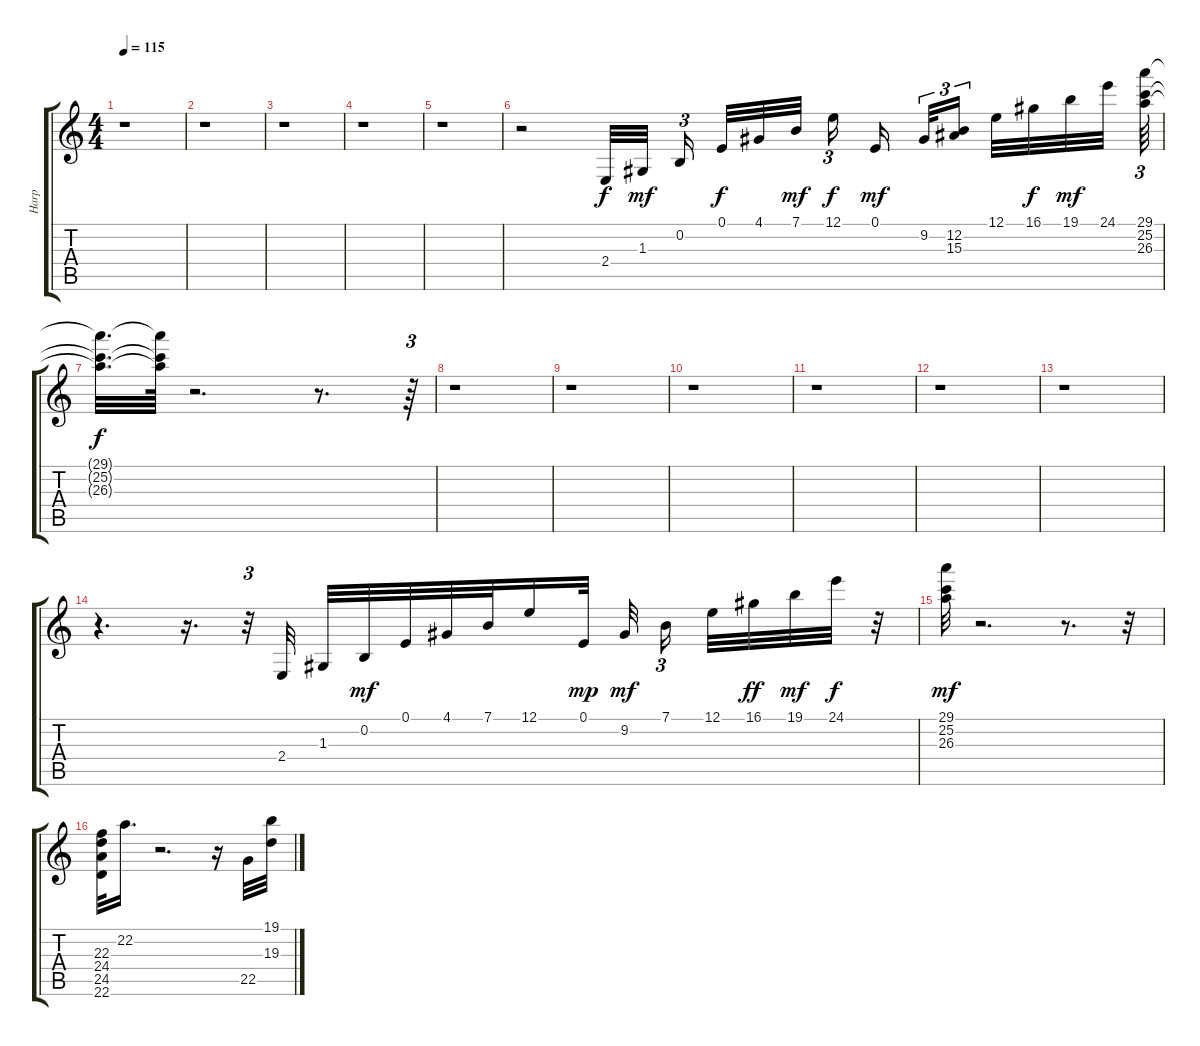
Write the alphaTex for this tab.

\track ("Harp" "Harp") {instrument orchestralharp}
\staff {score tabs}
\tuning (E4 B3 G3 D3 A2 E2) {hide}
\ts (4 4)
\tempo 115
\clef g2
\ks c
r.1{dy mf} |
r.1 |
r.1 |
r.1 |
r.1 |
r.2 2.4.32{dy f} 1.3.32{dy mf beam splitsecondary} 0.2.16{tu (3 2) beam splitsecondary} 0.1.32{dy f} 4.1.32 7.1.32{dy mf beam splitsecondary} 12.1.16{tu (3 2) dy f} 0.1.16{dy mf} 9.2.32{tu (3 2)} (12.2 15.3).16{tu (3 2) beam splitsecondary} 12.1.32 16.1.32{dy f} 19.1.32{dy mf} 24.1.32{beam splitsecondary} (29.1 25.2 26.3).64{tu (3 2)} |
(29.1{t} 25.2{t} 26.3{t}).32{d dy f} (29.1{t} 25.2{t} 26.3{t}).64 r.2{d} r.8{d} r.64{tu (3 2)} |
r.1 |
r.1 |
r.1 |
r.1 |
r.1 |
r.1 |
r.4{d} r.16{d} r.32{tu (3 2)} 2.4.32 1.3.32 0.2.32{dy mf} 0.1.32 4.1.32 7.1.32 12.1.16 0.1.32{dy mp} 9.2.32{dy mf beam splitsecondary} 7.1.16{tu (3 2) beam splitsecondary} 12.1.32 16.1.32{dy ff} 19.1.32{dy mf} 24.1.32{dy f} r.32 |
(29.1 25.2 26.3).32{dy mf} r.2{d} r.8{d} r.32 |
(22.3 24.4 24.5 22.6).32 22.2.16{d} r.2{d} r.16 22.5.32 (19.1 19.3).32
